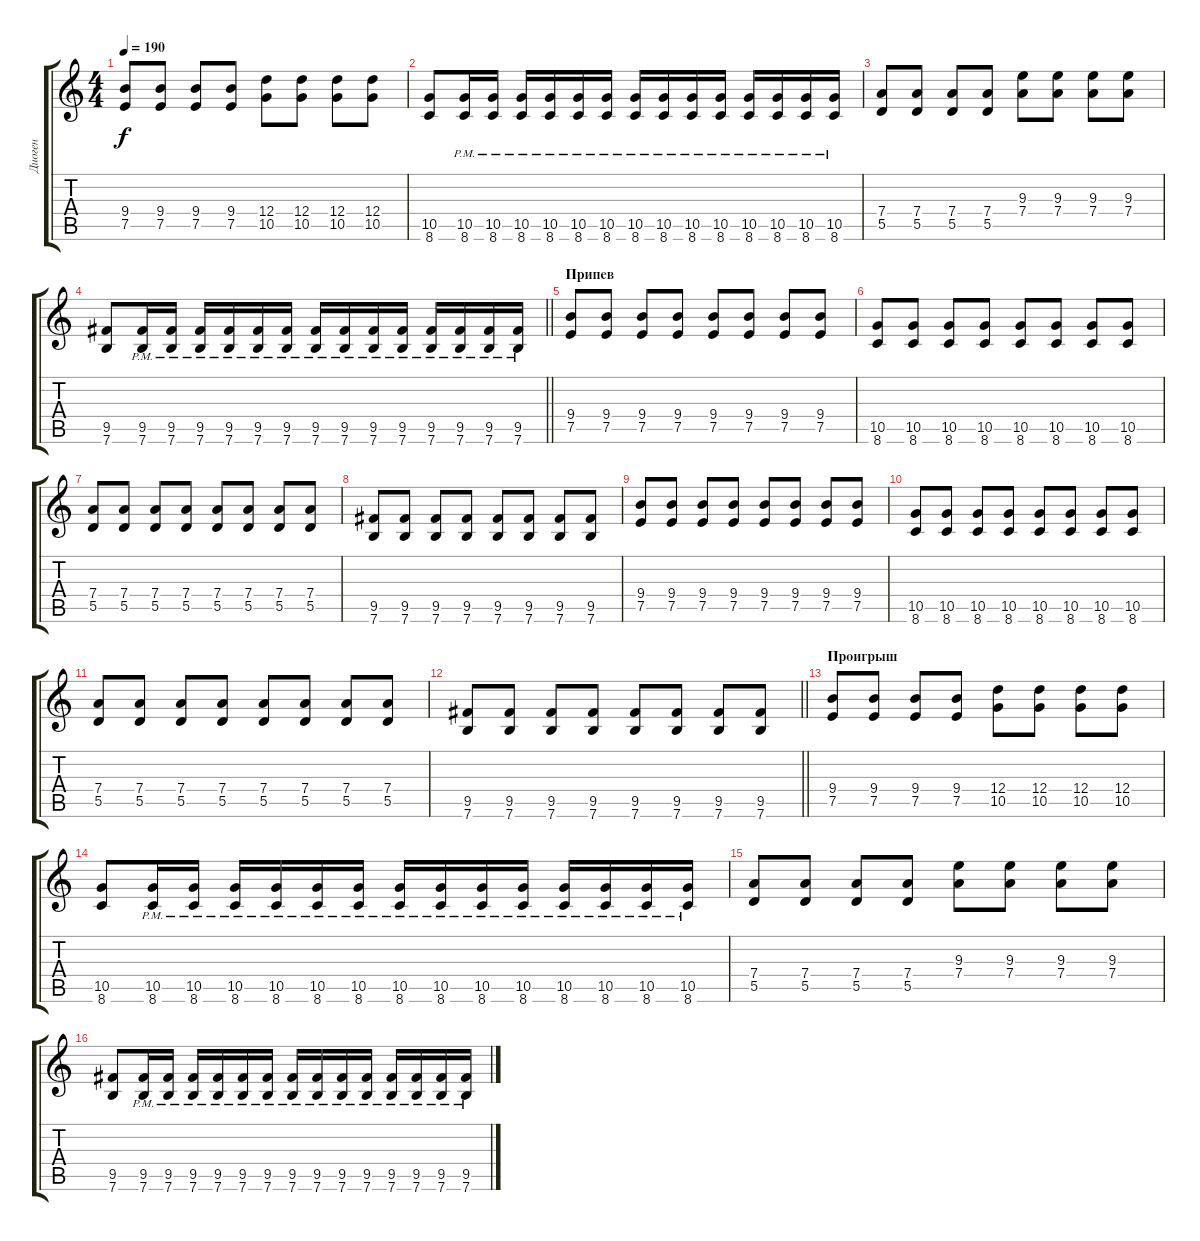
\track ("Диоген" "Диоген") {instrument overdrivenguitar}
\staff {score tabs}
\tuning (E4 B3 G3 D3 A2 E2) {hide}
\ts (4 4)
\tempo 190
\clef g2
\ks c
(9.4 7.5).8{dy f} (9.4 7.5).8 (9.4 7.5).8 (9.4 7.5).8 (12.4 10.5).8 (12.4 10.5).8 (12.4 10.5).8 (12.4 10.5).8 |
(10.5 8.6).8 (10.5{pm} 8.6{pm}).16 (10.5{pm} 8.6{pm}).16 (10.5{pm} 8.6{pm}).16 (10.5{pm} 8.6{pm}).16 (10.5{pm} 8.6{pm}).16 (10.5{pm} 8.6{pm}).16 (10.5{pm} 8.6{pm}).16 (10.5{pm} 8.6{pm}).16 (10.5{pm} 8.6{pm}).16 (10.5{pm} 8.6{pm}).16 (10.5{pm} 8.6{pm}).16 (10.5{pm} 8.6{pm}).16 (10.5{pm} 8.6{pm}).16 (10.5{pm} 8.6{pm}).16 |
(7.4 5.5).8 (7.4 5.5).8 (7.4 5.5).8 (7.4 5.5).8 (9.3 7.4).8 (9.3 7.4).8 (9.3 7.4).8 (9.3 7.4).8 |
\barLineRight lightlight
(9.5 7.6).8 (9.5{pm} 7.6{pm}).16 (9.5{pm} 7.6{pm}).16 (9.5{pm} 7.6{pm}).16 (9.5{pm} 7.6{pm}).16 (9.5{pm} 7.6{pm}).16 (9.5{pm} 7.6{pm}).16 (9.5{pm} 7.6{pm}).16 (9.5{pm} 7.6{pm}).16 (9.5{pm} 7.6{pm}).16 (9.5{pm} 7.6{pm}).16 (9.5{pm} 7.6{pm}).16 (9.5{pm} 7.6{pm}).16 (9.5{pm} 7.6{pm}).16 (9.5{pm} 7.6{pm}).16 |
\section ("" "Припев")
(9.4 7.5).8 (9.4 7.5).8 (9.4 7.5).8 (9.4 7.5).8 (9.4 7.5).8 (9.4 7.5).8 (9.4 7.5).8 (9.4 7.5).8 |
(10.5 8.6).8 (10.5 8.6).8 (10.5 8.6).8 (10.5 8.6).8 (10.5 8.6).8 (10.5 8.6).8 (10.5 8.6).8 (10.5 8.6).8 |
(7.4 5.5).8 (7.4 5.5).8 (7.4 5.5).8 (7.4 5.5).8 (7.4 5.5).8 (7.4 5.5).8 (7.4 5.5).8 (7.4 5.5).8 |
(9.5 7.6).8 (9.5 7.6).8 (9.5 7.6).8 (9.5 7.6).8 (9.5 7.6).8 (9.5 7.6).8 (9.5 7.6).8 (9.5 7.6).8 |
(9.4 7.5).8 (9.4 7.5).8 (9.4 7.5).8 (9.4 7.5).8 (9.4 7.5).8 (9.4 7.5).8 (9.4 7.5).8 (9.4 7.5).8 |
(10.5 8.6).8 (10.5 8.6).8 (10.5 8.6).8 (10.5 8.6).8 (10.5 8.6).8 (10.5 8.6).8 (10.5 8.6).8 (10.5 8.6).8 |
(7.4 5.5).8 (7.4 5.5).8 (7.4 5.5).8 (7.4 5.5).8 (7.4 5.5).8 (7.4 5.5).8 (7.4 5.5).8 (7.4 5.5).8 |
\barLineRight lightlight
(9.5 7.6).8 (9.5 7.6).8 (9.5 7.6).8 (9.5 7.6).8 (9.5 7.6).8 (9.5 7.6).8 (9.5 7.6).8 (9.5 7.6).8 |
\section ("" "Проигрыш")
(9.4 7.5).8 (9.4 7.5).8 (9.4 7.5).8 (9.4 7.5).8 (12.4 10.5).8 (12.4 10.5).8 (12.4 10.5).8 (12.4 10.5).8 |
(10.5 8.6).8 (10.5{pm} 8.6{pm}).16 (10.5{pm} 8.6{pm}).16 (10.5{pm} 8.6{pm}).16 (10.5{pm} 8.6{pm}).16 (10.5{pm} 8.6{pm}).16 (10.5{pm} 8.6{pm}).16 (10.5{pm} 8.6{pm}).16 (10.5{pm} 8.6{pm}).16 (10.5{pm} 8.6{pm}).16 (10.5{pm} 8.6{pm}).16 (10.5{pm} 8.6{pm}).16 (10.5{pm} 8.6{pm}).16 (10.5{pm} 8.6{pm}).16 (10.5{pm} 8.6{pm}).16 |
(7.4 5.5).8 (7.4 5.5).8 (7.4 5.5).8 (7.4 5.5).8 (9.3 7.4).8 (9.3 7.4).8 (9.3 7.4).8 (9.3 7.4).8 |
(9.5 7.6).8 (9.5{pm} 7.6{pm}).16 (9.5{pm} 7.6{pm}).16 (9.5{pm} 7.6{pm}).16 (9.5{pm} 7.6{pm}).16 (9.5{pm} 7.6{pm}).16 (9.5{pm} 7.6{pm}).16 (9.5{pm} 7.6{pm}).16 (9.5{pm} 7.6{pm}).16 (9.5{pm} 7.6{pm}).16 (9.5{pm} 7.6{pm}).16 (9.5{pm} 7.6{pm}).16 (9.5{pm} 7.6{pm}).16 (9.5{pm} 7.6{pm}).16 (9.5{pm} 7.6{pm}).16
